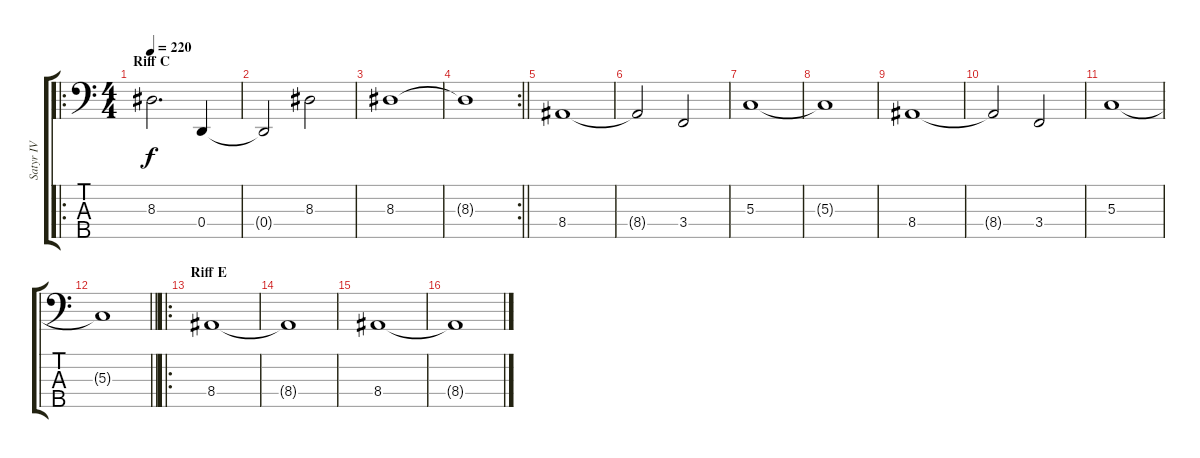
\track ("Satyr IV" "Satyr IV") {instrument electricbasspick}
\staff {score tabs}
\tuning (F2 C2 G1 D1 A0) {hide}
\ro
\ts (4 4)
\section ("" "Riff C")
\tempo 220
\clef f4
\ks c
8.3.2{d dy f} 0.4.4 |
0.4{t}.2 8.3.2 |
8.3.1 |
\rc 2
\barLineRight lightlight
8.3{t}.1 |
8.4.1 |
8.4{t}.2 3.4.2 |
5.3.1 |
5.3{t}.1 |
8.4.1 |
8.4{t}.2 3.4.2 |
5.3.1 |
\barLineRight lightlight
5.3{t}.1 |
\ro
\section ("" "Riff E")
8.4.1 |
8.4{t}.1 |
8.4.1 |
8.4{t}.1
